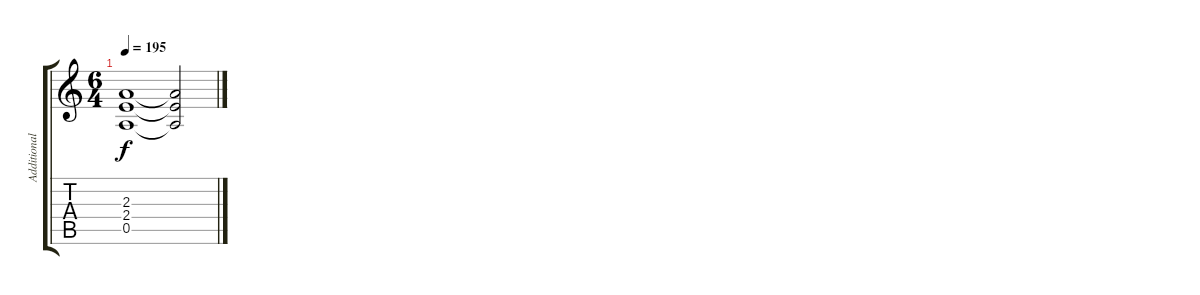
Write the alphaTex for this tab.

\track ("Additional Guitar" "Additional") {instrument distortionguitar}
\staff {score tabs}
\tuning (E4 B3 G3 D3 A2 E2) {hide}
\ts (6 4)
\tempo 195
\clef g2
\ks c
(2.3{t} 2.4{t} 0.5{t}).1{dy f} (2.3{t} 2.4{t} 0.5{t}).2
